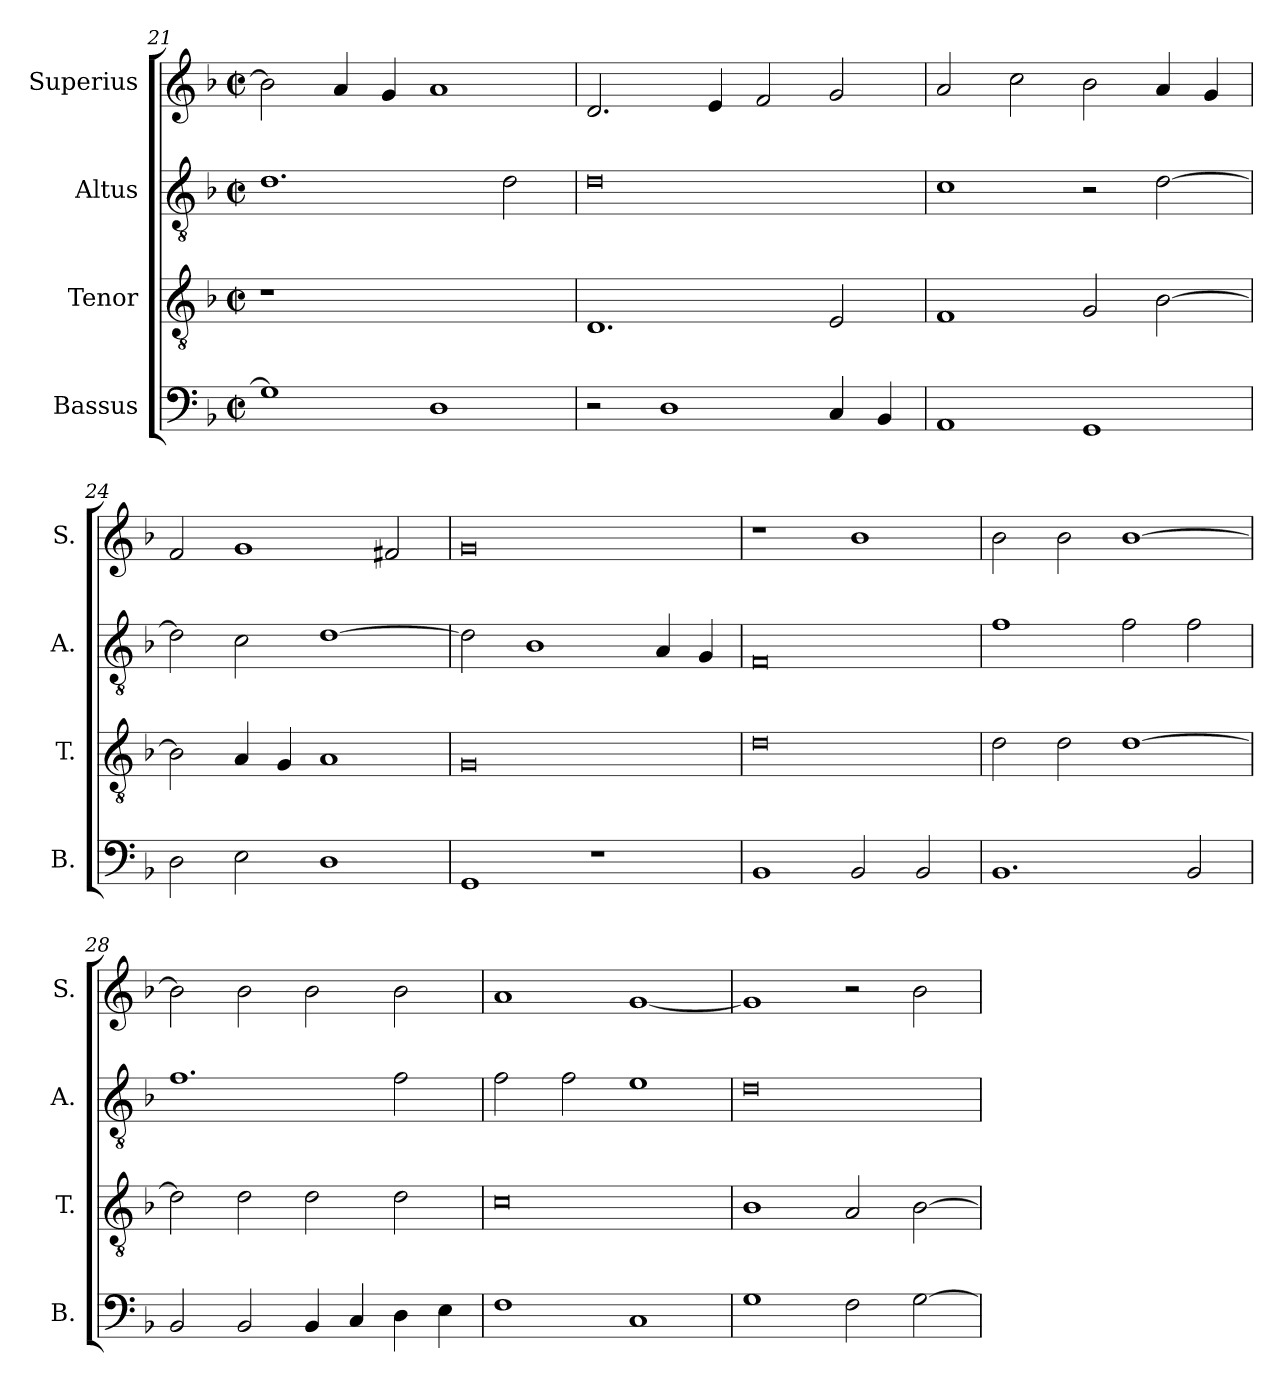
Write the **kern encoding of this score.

**kern	**kern	**kern	**kern
*part4	*part3	*part2	*part1
*staff4	*staff3	*staff2	*staff1
*I"Bassus	*I"Tenor	*I"Altus	*I"Superius
*I'B.	*I'T.	*I'A.	*I'S.
!!LO:LB:g=z
*clefF4	*clefGv2	*clefGv2	*clefG2
*	*ITrd7c12	*ITrd7c12	*
*k[b-]	*k[b-]	*k[b-]	*k[b-]
*F:	*F:	*F:	*F:
*M2/2	*M2/2	*M2/2	*M2/2
*met(c|)	*met(c|)	*met(c|)	*met(c|)
=21	=21	=21	=21
!	!LO:N:vis=1	!	!
1Gi]	1r	1.Di	2b-i\]
.	.	.	4ai/
.	.	.	4gi/
1Di	1ryy	.	1ai
.	.	2Di\	.
=22	=22	=22	=22
2r	1.DDi	0Di	2.di/
1Di	.	.	.
.	.	.	4ei/
.	.	.	2fi/
4Ci/	2EEi/	.	2gi/
4BB-i/	.	.	.
=23	=23	=23	=23
1AAi	1FFi	1Ci	2ai/
.	.	.	2cci\
1GGi	2GGi/	2r	2b-i\
.	[>2BB-i\	[>2Di\	4ai/
.	.	.	4gi/
=24	=24	=24	=24
2Di\	2BB-i\]	2Di\]	2fi/
2Ei\	4AAi/	2Ci\	1gi
.	4GGi/	.	.
1Di	1AAi	[>1Di	.
.	.	.	2f#Xi/
=25	=25	=25	=25
1GGi	0GGi	2Di\]	0gi
.	.	1BB-i	.
1r	.	.	.
.	.	4AAi/	.
.	.	4GGi/	.
!!LO:LB:g=z
=26	=26	=26	=26
1BB-i	0Di	0FFi	1r
2BB-i/	.	.	1b-i
2BB-i/	.	.	.
=27	=27	=27	=27
1.BB-i	2Di\	1Fi	2b-i\
.	2Di\	.	2b-i\
.	[>1Di	2Fi\	[>1b-i
2BB-i/	.	2Fi\	.
=28	=28	=28	=28
2BB-i/	2Di\]	1.Fi	2b-i\]
2BB-i/	2Di\	.	2b-i\
4BB-i/	2Di\	.	2b-i\
4Ci/	.	.	.
4Di\	2Di\	2Fi\	2b-i\
4Ei\	.	.	.
=29	=29	=29	=29
1Fi	0Ci	2Fi\	1ai
.	.	2Fi\	.
1Ci	.	1Ei	[<1gi
=30	=30	=30	=30
1Gi	1BB-i	0Di	1gi]
2Fi\	2AAi/	.	2r
[>2Gi\	[>2BB-i\	.	2b-i\
=	=	=	=
*-	*-	*-	*-
